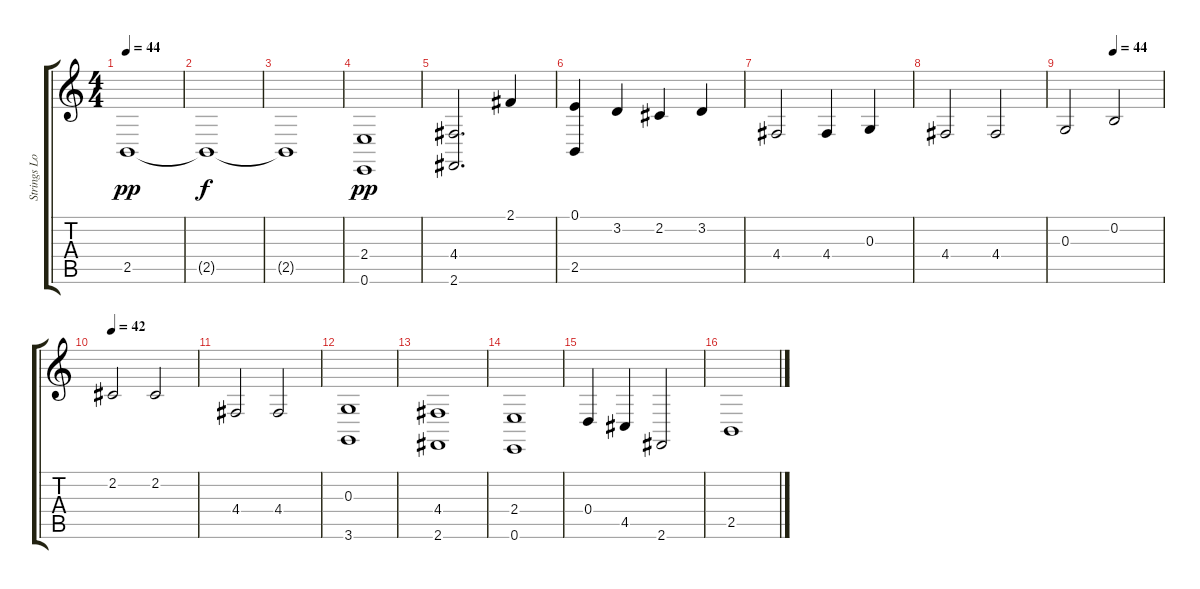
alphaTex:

\track ("Strings Lower" "Strings Lo") {instrument stringensemble1}
\staff {score tabs}
\tuning (E4 B3 G3 D3 A2 E2) {hide}
\ts (4 4)
\tempo 44
\clef g2
\ks c
2.5.1{dy pp instrument stringensemble1} |
2.5{t}.1{dy f} |
2.5{t}.1 |
(2.4 0.6).1{dy pp} |
(4.4 2.6).2{d} 2.1.4 |
(0.1 2.5).4 3.2.4 2.2.4 3.2.4 |
4.4.2 4.4.4 0.3.4 |
4.4.2 4.4.2 |
\tempo (44 0.5)
0.3.2 0.2.2 |
\tempo 42
2.2.2 2.2.2 |
4.4.2 4.4.2 |
(0.3 3.6).1 |
(4.4 2.6).1 |
(2.4 0.6).1 |
0.4.4 4.5.4 2.6.2 |
2.5.1
